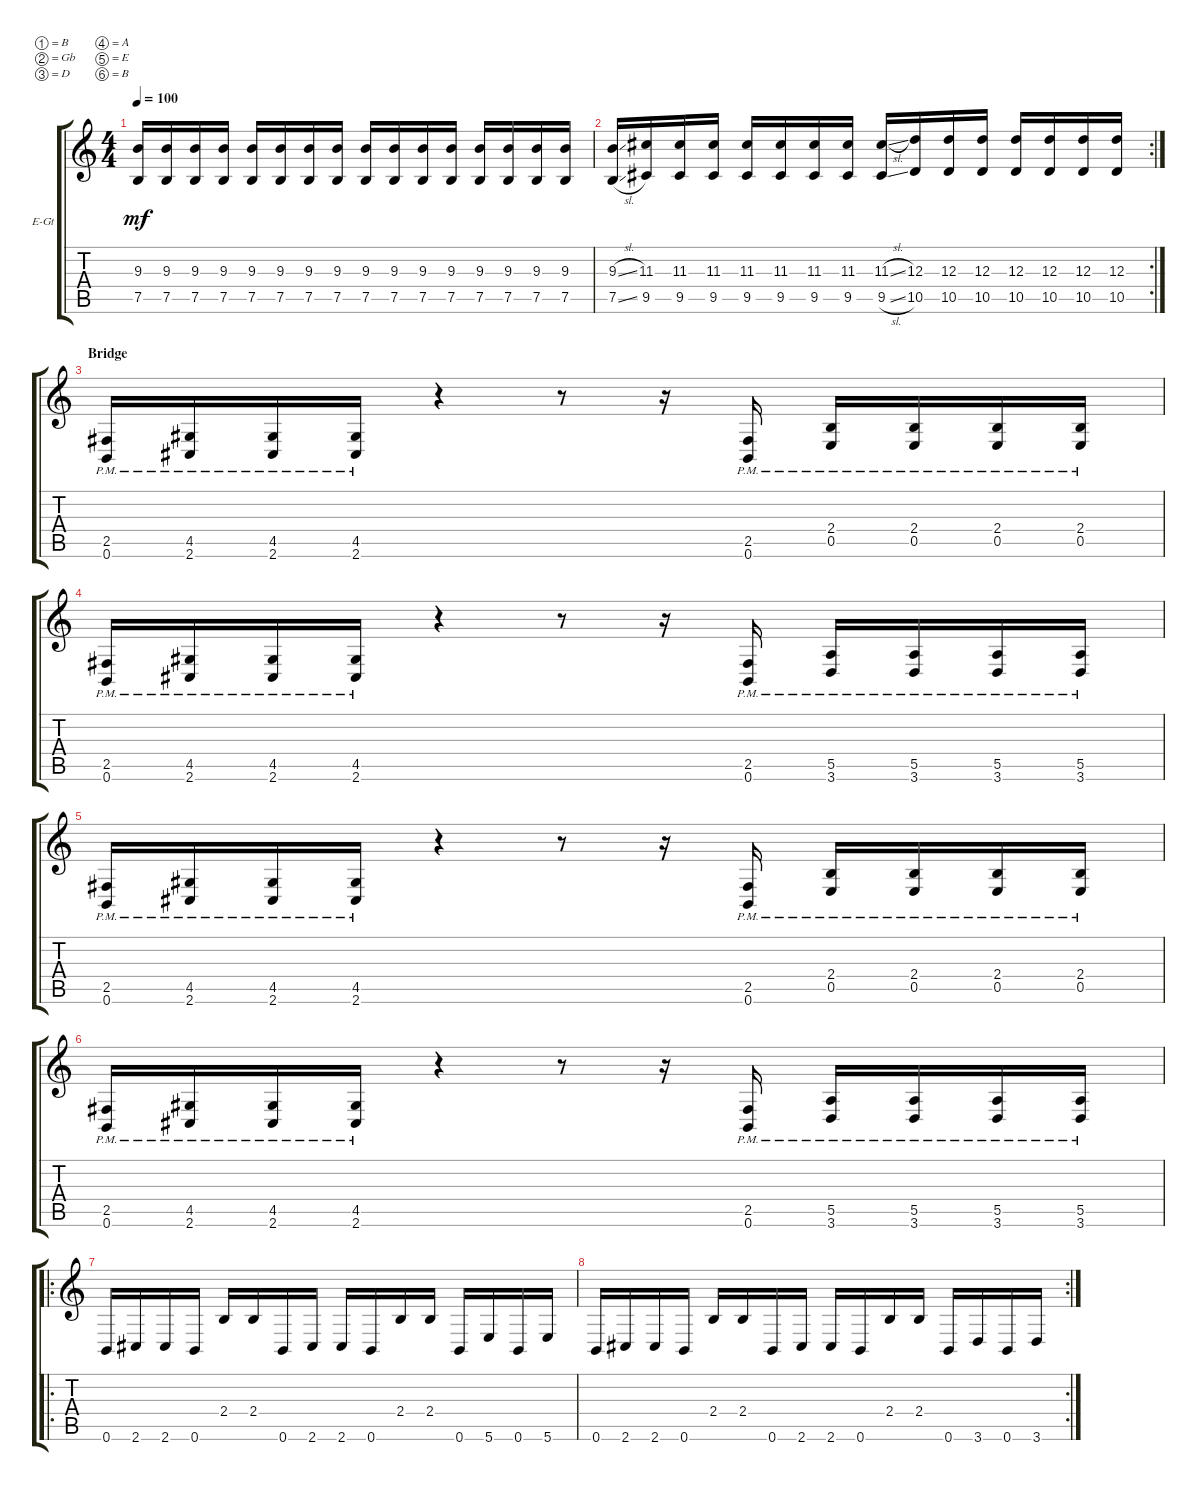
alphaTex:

\bracketExtendMode groupsimilarinstruments
\firstSystemTrackNameOrientation horizontal
\otherSystemsTrackNameOrientation horizontal
\track ("Electric Guitar 2" "E-Gt") {instrument distortionguitar}
\staff {score tabs}
\tuning (B3 Gb3 D3 A2 E2 B1)
\ts (4 4)
\tempo 100
\clef g2
\ks c
(9.3 7.5).16{dy mf} (9.3 7.5).16 (9.3 7.5).16 (9.3 7.5).16 (9.3 7.5).16 (9.3 7.5).16 (9.3 7.5).16 (9.3 7.5).16 (9.3 7.5).16 (9.3 7.5).16 (9.3 7.5).16 (9.3 7.5).16 (9.3 7.5).16 (9.3 7.5).16 (9.3 7.5).16 (9.3 7.5).16 |
\rc 2
(9.3{sl} 7.5{sl}).16 (11.3 9.5).16 (11.3 9.5).16 (11.3 9.5).16 (11.3 9.5).16 (11.3 9.5).16 (11.3 9.5).16 (11.3 9.5).16 (9.5{sl} 11.3{sl}).16 (10.5 12.3).16 (10.5 12.3).16 (10.5 12.3).16 (10.5 12.3).16 (10.5 12.3).16 (10.5 12.3).16 (10.5 12.3).16 |
\section ("" "Bridge")
(0.6{pm} 2.5{pm}).16 (2.6{pm} 4.5{pm}).16 (2.6{pm} 4.5{pm}).16 (2.6{pm} 4.5{pm}).16 r.4 r.8 r.16 (0.6{pm} 2.5{pm}).16 (0.5{pm} 2.4).16 (0.5{pm} 2.4).16 (0.5{pm} 2.4).16 (0.5{pm} 2.4).16 |
(0.6{pm} 2.5{pm}).16 (2.6{pm} 4.5{pm}).16 (2.6{pm} 4.5{pm}).16 (2.6{pm} 4.5{pm}).16 r.4 r.8 r.16 (0.6{pm} 2.5{pm}).16 (3.6{pm} 5.5{pm}).16 (3.6{pm} 5.5{pm}).16 (3.6{pm} 5.5{pm}).16 (3.6{pm} 5.5{pm}).16 |
(0.6{pm} 2.5{pm}).16 (2.6{pm} 4.5{pm}).16 (2.6{pm} 4.5{pm}).16 (2.6{pm} 4.5{pm}).16 r.4 r.8 r.16 (0.6{pm} 2.5{pm}).16 (0.5{pm} 2.4).16 (0.5{pm} 2.4).16 (0.5{pm} 2.4).16 (0.5{pm} 2.4).16 |
(0.6{pm} 2.5{pm}).16 (2.6{pm} 4.5{pm}).16 (2.6{pm} 4.5{pm}).16 (2.6{pm} 4.5{pm}).16 r.4 r.8 r.16 (0.6{pm} 2.5{pm}).16 (3.6{pm} 5.5{pm}).16 (3.6{pm} 5.5{pm}).16 (3.6{pm} 5.5{pm}).16 (3.6{pm} 5.5{pm}).16 |
\ro
0.6.16 2.6.16 2.6.16 0.6.16 2.4.16 2.4.16 0.6.16 2.6.16 2.6.16 0.6.16 2.4.16 2.4.16 0.6.16 5.6.16 0.6.16 5.6.16 |
\rc 2
0.6.16 2.6.16 2.6.16 0.6.16 2.4.16 2.4.16 0.6.16 2.6.16 2.6.16 0.6.16 2.4.16 2.4.16 0.6.16 3.6.16 0.6.16 3.6.16
